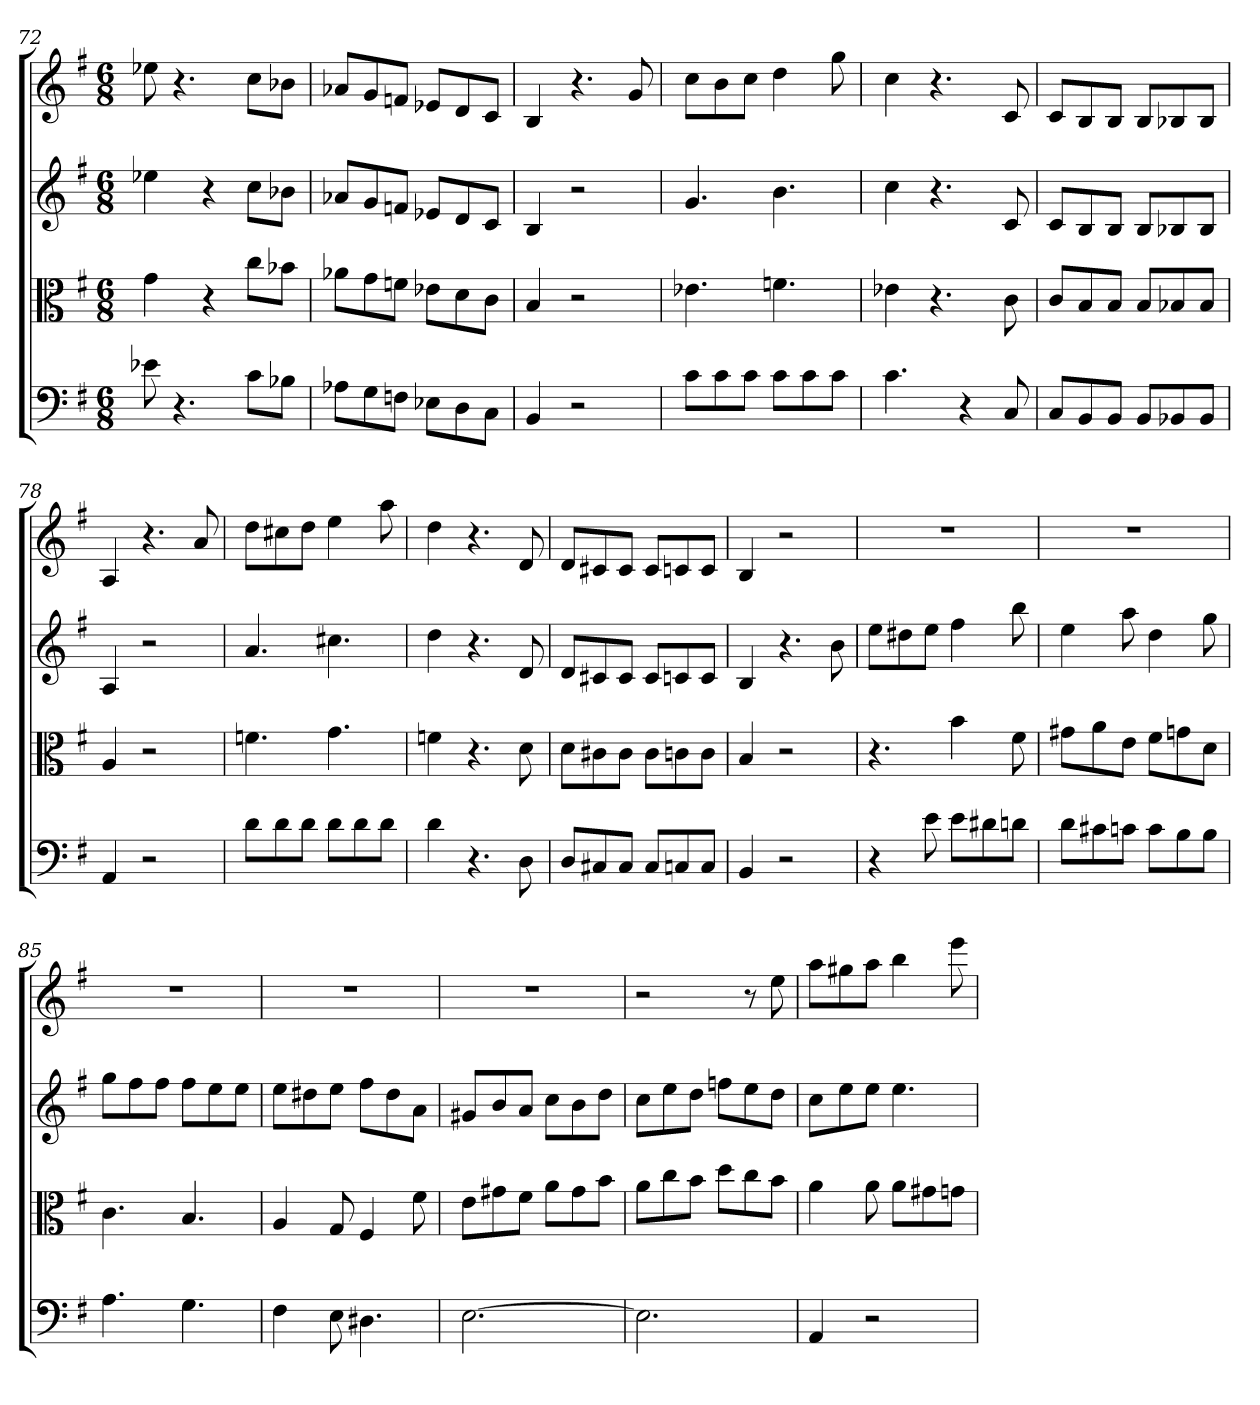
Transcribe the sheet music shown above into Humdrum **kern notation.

**kern	**kern	**kern	**kern
*part4	*part3	*part2	*part1
*staff4	*staff3	*staff2	*staff1
*clefF4	*clefC3	*	*
*k[f#]	*k[f#]	*k[f#]	*k[f#]
*G:	*G:	*G:	*G:
*M6/8	*M6/8	*M6/8	*M6/8
=72	=72	=72	=72
8e-X	4g	4ee-X	8ee-X
4.r	.	.	4.r
.	4r	4r	.
8c\L	8cc\L	8ccL	8ccL
8B-X\J	8b-X\J	8b-XJ	8b-XJ
=73	=73	=73	=73
8A-X\L	8a-X\L	8a-XL	8a-XL
8G\	8g\	8g	8g
8Fn\J	8fn\J	8fnJ	8fnJ
8E-X\L	8e-X\L	8e-XL	8e-XL
8D\	8d\	8d	8d
8C\J	8c\J	8cJ	8cJ
=74	=74	=74	=74
4BB	4B	4B	4B
2r	2r	2r	4.r
.	.	.	8g
=75	=75	=75	=75
8c\L	4.e-X	4.g	8ccL
8c\	.	.	8b
8c\J	.	.	8ccJ
8c\L	4.fn	4.b	4dd
8c\	.	.	.
8c\J	.	.	8gg
=76	=76	=76	=76
4.c	4e-X	4cc	4cc
.	4.r	4.r	4.r
4r	.	.	.
8C	8c	8c	8c
=77	=77	=77	=77
8C/L	8c/L	8cL	8cL
8BB/	8B/	8B	8B
8BB/J	8B/J	8BJ	8BJ
8BB/L	8B/L	8BL	8BL
8BB-X/	8B-X/	8B-X	8B-X
8BB-/J	8B-/J	8B-J	8B-J
=78	=78	=78	=78
4AA	4A	4A	4A
2r	2r	2r	4.r
.	.	.	8a
=79	=79	=79	=79
8d\L	4.fn	4.a	8ddL
8d\	.	.	8cc#X
8d\J	.	.	8ddJ
8d\L	4.g	4.cc#X	4ee
8d\	.	.	.
8d\J	.	.	8aa
=80	=80	=80	=80
4d	4fn	4dd	4dd
4.r	4.r	4.r	4.r
8D	8d	8d	8d
=81	=81	=81	=81
8D/L	8d\L	8dL	8dL
8C#X/	8c#X\	8c#X	8c#X
8C#/J	8c#\J	8c#J	8c#J
8C#/L	8c#\L	8c#L	8c#L
8Cn/	8cn\	8cn	8cn
8C/J	8c\J	8cJ	8cJ
=82	=82	=82	=82
4BB	4B	4B	4B
2r	2r	4.r	2r
.	.	8b	.
=83	=83	=83	=83
4r	4.r	8eeL	2.r
.	.	8dd#X	.
8e	.	8eeJ	.
8e\L	4b	4ff#	.
8d#X\	.	.	.
8dn\J	8f#	8bb	.
=84	=84	=84	=84
8d\L	8g#X\L	4ee	2.r
8c#X\	8a\	.	.
8cn\J	8e\J	8aa	.
8c\L	8f#\L	4dd	.
8B\	8gn\	.	.
8B\J	8d\J	8gg	.
=85	=85	=85	=85
4.A	4.c	8ggL	2.r
.	.	8ff#	.
.	.	8ff#J	.
4.G	4.B	8ff#L	.
.	.	8ee	.
.	.	8eeJ	.
=86	=86	=86	=86
4F#	4A	8eeL	2.r
.	.	8dd#X	.
8E	8G	8eeJ	.
4.D#X	4F#	8ff#L	.
.	.	8dd#	.
.	8f#	8aJ	.
=87	=87	=87	=87
[2.E	8e\L	8g#XL	2.r
.	8g#X\	8b	.
.	8f#\J	8aJ	.
.	8a\L	8ccL	.
.	8g#\	8b	.
.	8b\J	8ddJ	.
=88	=88	=88	=88
2.E]	8a\L	8ccL	2r
.	8cc\	8ee	.
.	8b\J	8ddJ	.
.	8dd\L	8ffnL	.
.	8cc\	8ee	8r
.	8b\J	8ddJ	8ee
=89	=89	=89	=89
4AA	4a	8ccL	8aaL
.	.	8ee	8gg#X
2r	8a	8eeJ	8aaJ
.	8a\L	4.ee	4bb
.	8g#X\	.	.
.	8gn\J	.	8eee
=	=	=	=
*-	*-	*-	*-
